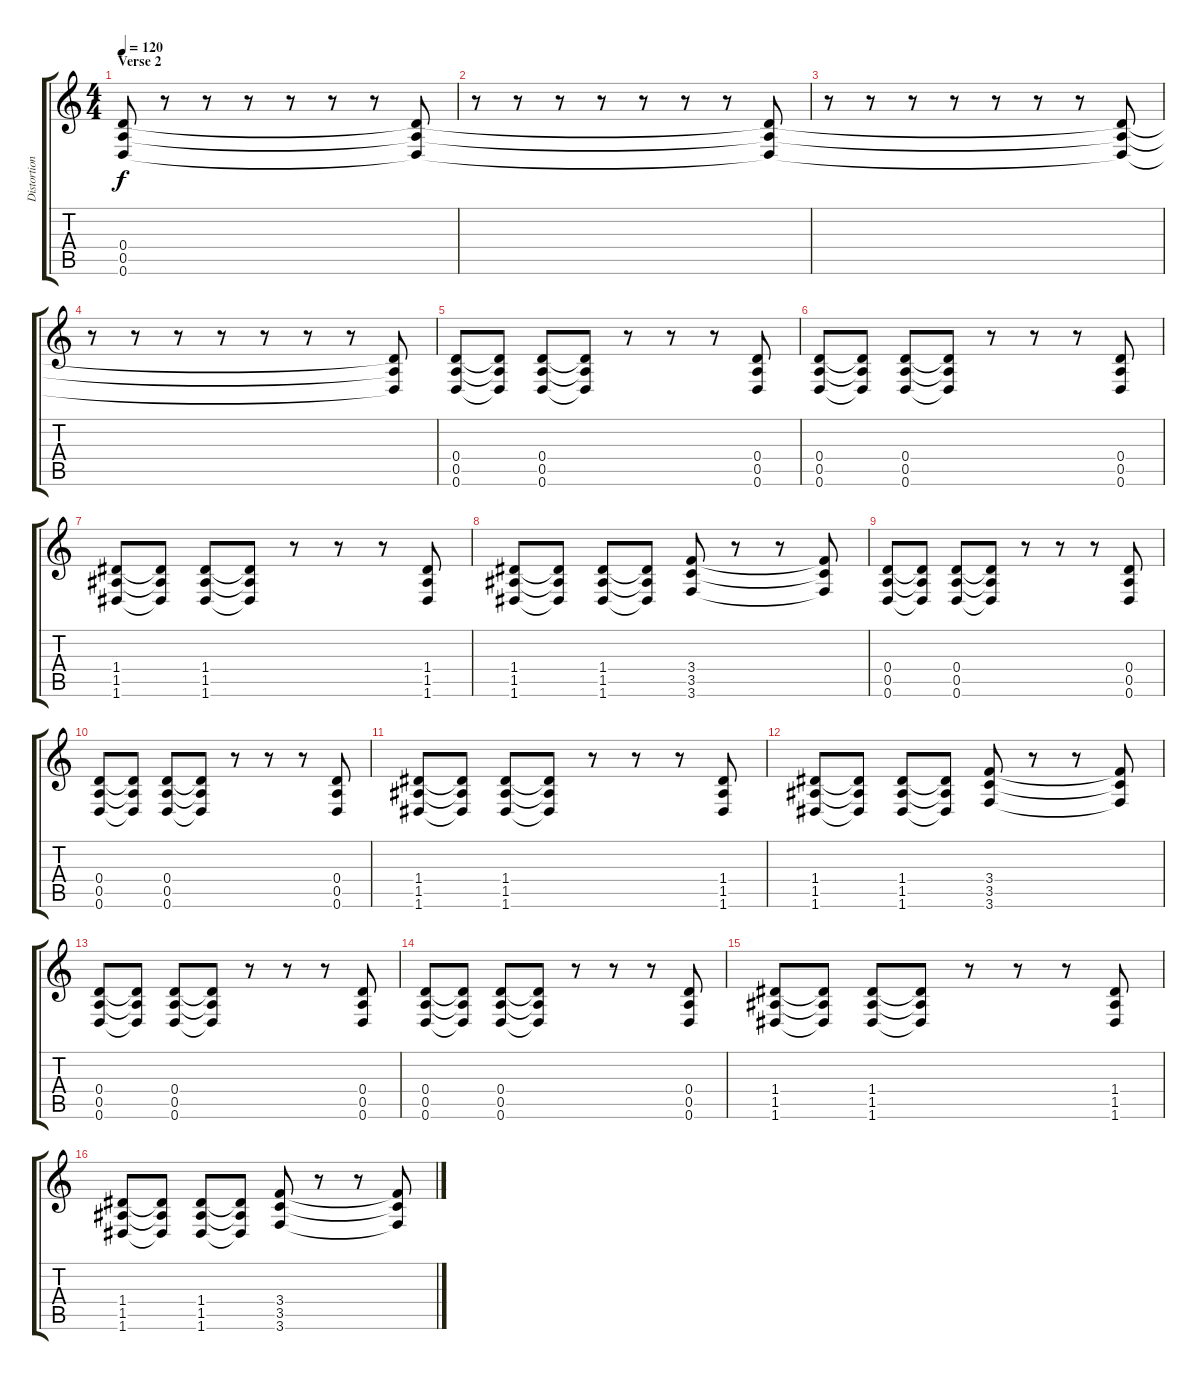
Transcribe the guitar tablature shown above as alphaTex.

\track ("Distortion 1" "Distortion") {instrument distortionguitar}
\staff {score tabs}
\tuning (E4 B3 G3 D3 A2 D2) {hide}
\ts (4 4)
\section ("" "Verse 2")
\tempo 120
\clef g2
\ks c
(0.4 0.5 0.6).8{dy f} r.8 r.8 r.8 r.8 r.8 r.8 (0.4{t} 0.5{t} 0.6{t}).8 |
r.8 r.8 r.8 r.8 r.8 r.8 r.8 (0.4{t} 0.5{t} 0.6{t}).8 |
r.8 r.8 r.8 r.8 r.8 r.8 r.8 (0.4{t} 0.5{t} 0.6{t}).8 |
r.8 r.8 r.8 r.8 r.8 r.8 r.8 (0.4{t} 0.5{t} 0.6{t}).8 |
(0.4 0.5 0.6).8 (0.4{t} 0.5{t} 0.6{t}).8 (0.4 0.5 0.6).8 (0.4{t} 0.5{t} 0.6{t}).8 r.8 r.8 r.8 (0.4 0.5 0.6).8 |
(0.4 0.5 0.6).8 (0.4{t} 0.5{t} 0.6{t}).8 (0.4 0.5 0.6).8 (0.4{t} 0.5{t} 0.6{t}).8 r.8 r.8 r.8 (0.4 0.5 0.6).8 |
(1.4 1.5 1.6).8 (1.4{t} 1.5{t} 1.6{t}).8 (1.4 1.5 1.6).8 (1.4{t} 1.5{t} 1.6{t}).8 r.8 r.8 r.8 (1.4 1.5 1.6).8 |
(1.4 1.5 1.6).8 (1.4{t} 1.5{t} 1.6{t}).8 (1.4 1.5 1.6).8 (1.4{t} 1.5{t} 1.6{t}).8 (3.4 3.5 3.6).8 r.8 r.8 (3.4{t} 3.5{t} 3.6{t}).8 |
(0.4 0.5 0.6).8 (0.4{t} 0.5{t} 0.6{t}).8 (0.4 0.5 0.6).8 (0.4{t} 0.5{t} 0.6{t}).8 r.8 r.8 r.8 (0.4 0.5 0.6).8 |
(0.4 0.5 0.6).8 (0.4{t} 0.5{t} 0.6{t}).8 (0.4 0.5 0.6).8 (0.4{t} 0.5{t} 0.6{t}).8 r.8 r.8 r.8 (0.4 0.5 0.6).8 |
(1.4 1.5 1.6).8 (1.4{t} 1.5{t} 1.6{t}).8 (1.4 1.5 1.6).8 (1.4{t} 1.5{t} 1.6{t}).8 r.8 r.8 r.8 (1.4 1.5 1.6).8 |
(1.4 1.5 1.6).8 (1.4{t} 1.5{t} 1.6{t}).8 (1.4 1.5 1.6).8 (1.4{t} 1.5{t} 1.6{t}).8 (3.4 3.5 3.6).8 r.8 r.8 (3.4{t} 3.5{t} 3.6{t}).8 |
(0.4 0.5 0.6).8 (0.4{t} 0.5{t} 0.6{t}).8 (0.4 0.5 0.6).8 (0.4{t} 0.5{t} 0.6{t}).8 r.8 r.8 r.8 (0.4 0.5 0.6).8 |
(0.4 0.5 0.6).8 (0.4{t} 0.5{t} 0.6{t}).8 (0.4 0.5 0.6).8 (0.4{t} 0.5{t} 0.6{t}).8 r.8 r.8 r.8 (0.4 0.5 0.6).8 |
(1.4 1.5 1.6).8 (1.4{t} 1.5{t} 1.6{t}).8 (1.4 1.5 1.6).8 (1.4{t} 1.5{t} 1.6{t}).8 r.8 r.8 r.8 (1.4 1.5 1.6).8 |
(1.4 1.5 1.6).8 (1.4{t} 1.5{t} 1.6{t}).8 (1.4 1.5 1.6).8 (1.4{t} 1.5{t} 1.6{t}).8 (3.4 3.5 3.6).8 r.8 r.8 (3.4{t} 3.5{t} 3.6{t}).8
